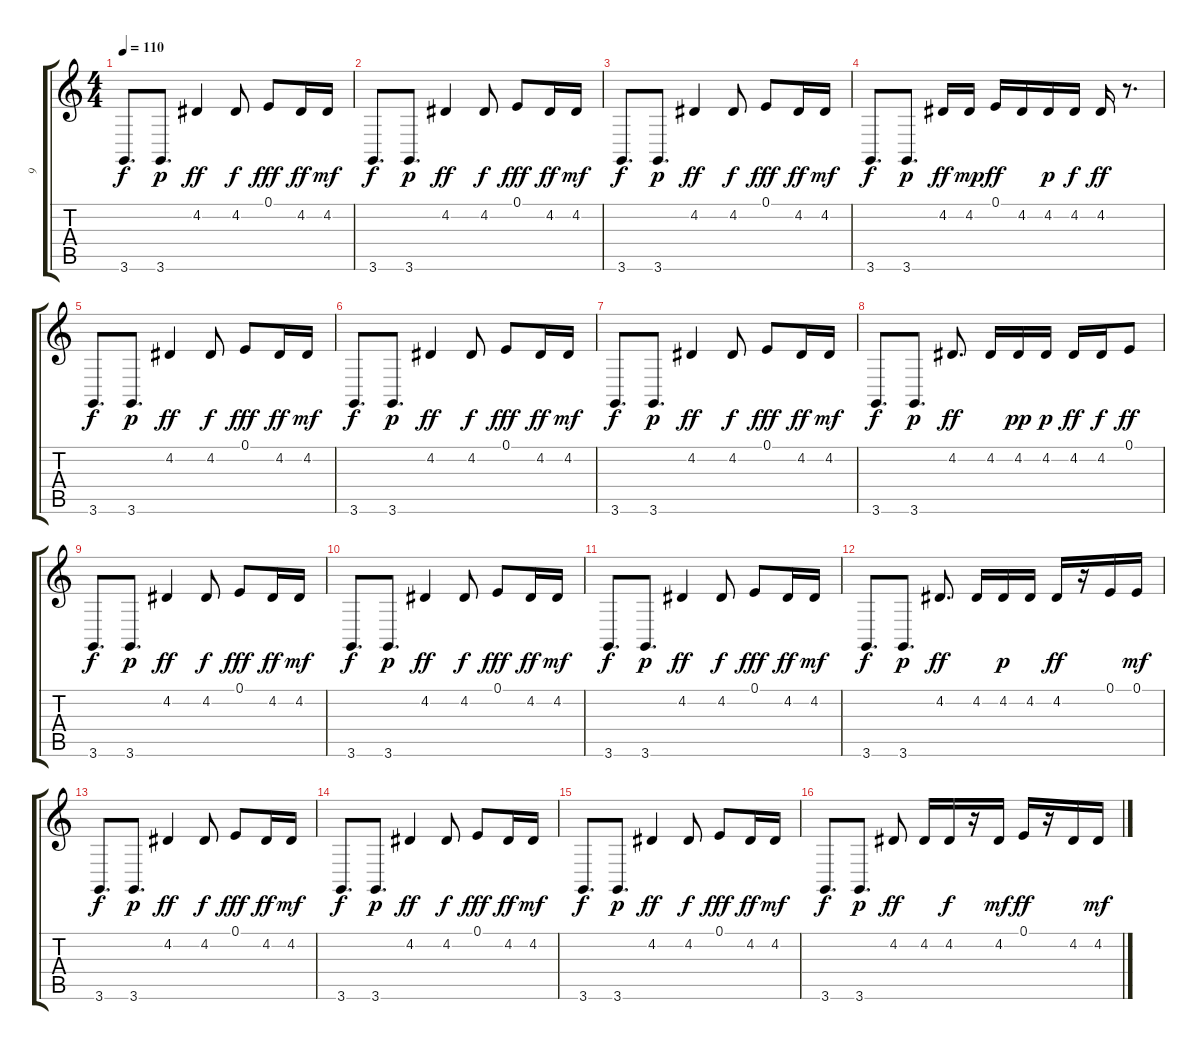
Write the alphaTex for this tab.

\track ("9" "9") {instrument taikodrum}
\staff {score tabs}
\tuning (E4 B3 G3 D3 A2 E2) {hide}
\ts (4 4)
\tempo 110
\clef g2
\ks c
3.6.8{d dy f} 3.6.8{d dy p} 4.2.4{dy ff} 4.2.8{dy f} 0.1.8{dy fff} 4.2.16{dy ff} 4.2.16{dy mf} |
3.6.8{d dy f} 3.6.8{d dy p} 4.2.4{dy ff} 4.2.8{dy f} 0.1.8{dy fff} 4.2.16{dy ff} 4.2.16{dy mf} |
3.6.8{d dy f} 3.6.8{d dy p} 4.2.4{dy ff} 4.2.8{dy f} 0.1.8{dy fff} 4.2.16{dy ff} 4.2.16{dy mf} |
3.6.8{d dy f} 3.6.8{d dy p} 4.2.16{dy ff} 4.2.16{dy mp} 0.1.16{dy ff} 4.2.16 4.2.16{dy p} 4.2.16{dy f} 4.2.16{dy ff} r.8{d} |
3.6.8{d dy f} 3.6.8{d dy p} 4.2.4{dy ff} 4.2.8{dy f} 0.1.8{dy fff} 4.2.16{dy ff} 4.2.16{dy mf} |
3.6.8{d dy f} 3.6.8{d dy p} 4.2.4{dy ff} 4.2.8{dy f} 0.1.8{dy fff} 4.2.16{dy ff} 4.2.16{dy mf} |
3.6.8{d dy f} 3.6.8{d dy p} 4.2.4{dy ff} 4.2.8{dy f} 0.1.8{dy fff} 4.2.16{dy ff} 4.2.16{dy mf} |
3.6.8{d dy f} 3.6.8{d dy p} 4.2.8{d dy ff} 4.2.16 4.2.16{dy pp} 4.2.16{dy p} 4.2.16{dy ff} 4.2.16{dy f} 0.1.8{dy ff} |
3.6.8{d dy f} 3.6.8{d dy p} 4.2.4{dy ff} 4.2.8{dy f} 0.1.8{dy fff} 4.2.16{dy ff} 4.2.16{dy mf} |
3.6.8{d dy f} 3.6.8{d dy p} 4.2.4{dy ff} 4.2.8{dy f} 0.1.8{dy fff} 4.2.16{dy ff} 4.2.16{dy mf} |
3.6.8{d dy f} 3.6.8{d dy p} 4.2.4{dy ff} 4.2.8{dy f} 0.1.8{dy fff} 4.2.16{dy ff} 4.2.16{dy mf} |
3.6.8{d dy f} 3.6.8{d dy p} 4.2.8{d dy ff} 4.2.16 4.2.16{dy p} 4.2.16 4.2.16{dy ff} r.16 0.1.16 0.1.16{dy mf} |
3.6.8{d dy f} 3.6.8{d dy p} 4.2.4{dy ff} 4.2.8{dy f} 0.1.8{dy fff} 4.2.16{dy ff} 4.2.16{dy mf} |
3.6.8{d dy f} 3.6.8{d dy p} 4.2.4{dy ff} 4.2.8{dy f} 0.1.8{dy fff} 4.2.16{dy ff} 4.2.16{dy mf} |
3.6.8{d dy f} 3.6.8{d dy p} 4.2.4{dy ff} 4.2.8{dy f} 0.1.8{dy fff} 4.2.16{dy ff} 4.2.16{dy mf} |
3.6.8{d dy f} 3.6.8{d dy p} 4.2.8{dy ff} 4.2.16 4.2.16{dy f} r.16 4.2.16{dy mf} 0.1.16{dy ff} r.16 4.2.16 4.2.16{dy mf}
